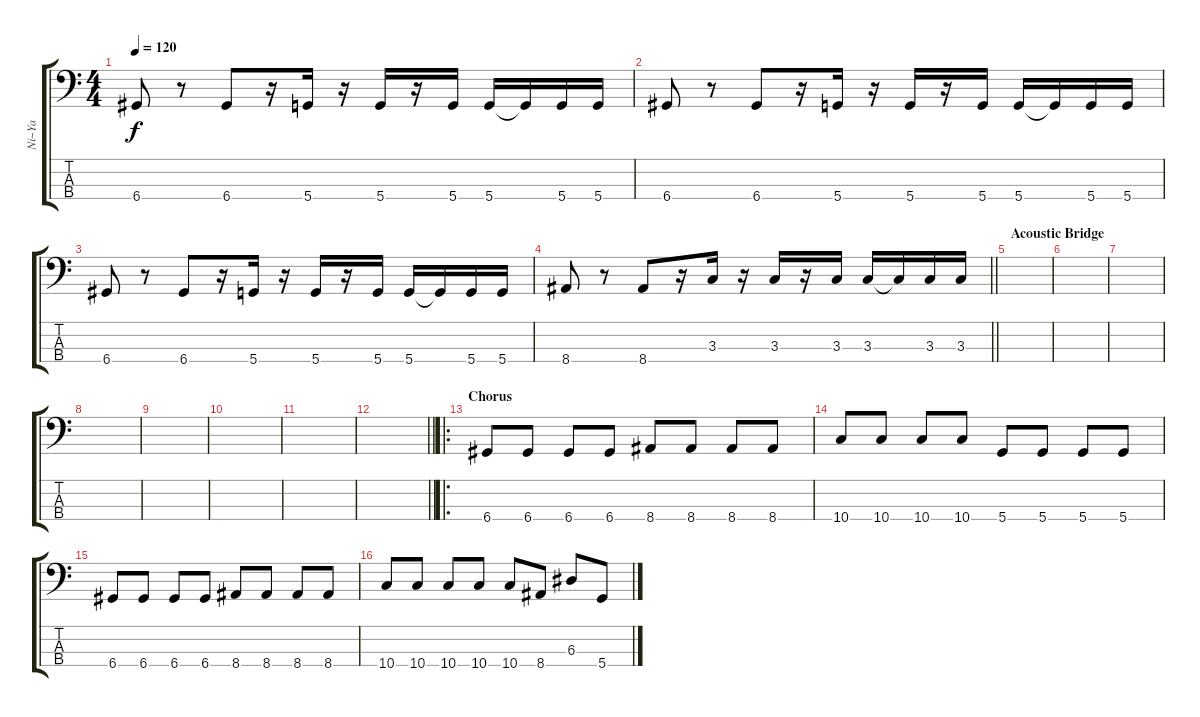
\track ("Ni~Ya" "Ni~Ya") {instrument electricbassfinger}
\staff {score tabs}
\tuning (G2 D2 A1 D1) {hide}
\ts (4 4)
\tempo 120
\clef f4
\ks c
6.4.8{dy f} r.8 6.4.8 r.16 5.4.16 r.16 5.4.16 r.16 5.4.16 5.4.16 5.4{t}.16 5.4.16 5.4.16 |
6.4.8 r.8 6.4.8 r.16 5.4.16 r.16 5.4.16 r.16 5.4.16 5.4.16 5.4{t}.16 5.4.16 5.4.16 |
6.4.8 r.8 6.4.8 r.16 5.4.16 r.16 5.4.16 r.16 5.4.16 5.4.16 5.4{t}.16 5.4.16 5.4.16 |
\barLineRight lightlight
8.4.8 r.8 8.4.8 r.16 3.3.16 r.16 3.3.16 r.16 3.3.16 3.3.16 3.3{t}.16 3.3.16 3.3.16 |
\section ("" "Acoustic Bridge")
|
|
|
|
|
|
|
\barLineRight lightlight
|
\ro
\section ("" "Chorus")
6.4.8 6.4.8 6.4.8 6.4.8 8.4.8 8.4.8 8.4.8 8.4.8 |
10.4.8 10.4.8 10.4.8 10.4.8 5.4.8 5.4.8 5.4.8 5.4.8 |
6.4.8 6.4.8 6.4.8 6.4.8 8.4.8 8.4.8 8.4.8 8.4.8 |
10.4.8 10.4.8 10.4.8 10.4.8 10.4.8 8.4.8 6.3.8 5.4.8
